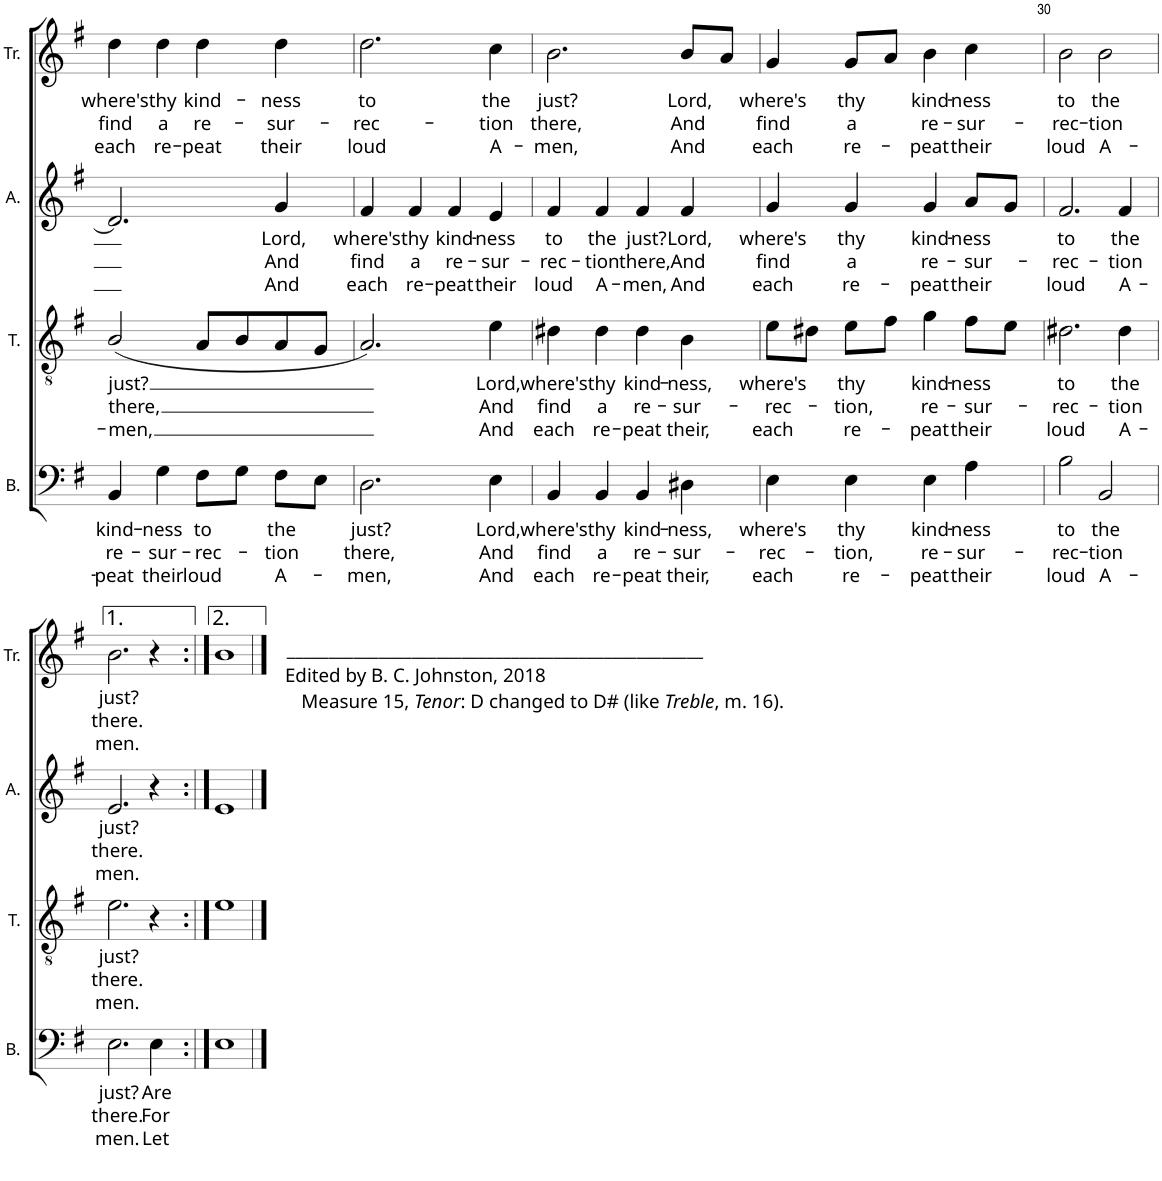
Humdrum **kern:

**kern	**text	**text	**text	**kern	**text	**text	**text	**kern	**text	**text	**text	**kern	**text	**text	**text
*part4	*part4	*part4	*part4	*part3	*part3	*part3	*part3	*part2	*part2	*part2	*part2	*part1	*part1	*part1	*part1
*staff4	*staff4	*staff4	*staff4	*staff3	*staff3	*staff3	*staff3	*staff2	*staff2	*staff2	*staff2	*staff1	*staff1	*staff1	*staff1
*I"B.	*	*	*	*I"T.	*	*	*	*I"A.	*	*	*	*I"Tr.	*	*	*
*I'B.	*	*	*	*I'T.	*	*	*	*I'A.	*	*	*	*I'Tr.	*	*	*
!!LO:PB:g=z
*clefF4	*	*	*	*clefGv2	*	*	*	*clefG2	*	*	*	*clefG2	*	*	*
*k[f#]	*	*	*	*k[f#]	*	*	*	*k[f#]	*	*	*	*k[f#]	*	*	*
*M2/2	*	*	*	*M2/2	*	*	*	*M2/2	*	*	*	*M2/2	*	*	*
*met(c|)	*	*	*	*met(c|)	*	*	*	*met(c|)	*	*	*	*met(c|)	*	*	*
=26	=26	=26	=26	=26	=26	=26	=26	=26	=26	=26	=26	=26	=26	=26	=26
!	!LO:LY:b	!LO:LY:b	!LO:LY:b	!	!LO:LY:b	!LO:LY:b	!LO:LY:b	!	!	!	!	!	!LO:LY:b	!LO:LY:b	!LO:LY:b
4BB/	kind-	re-	-peat	(2B/	just?	there,	-men,	2.d/]	.	.	.	4dd\	where's	find	each
!	!LO:LY:b	!LO:LY:b	!LO:LY:b	!	!	!	!	!	!	!	!	!	!LO:LY:b	!LO:LY:b	!LO:LY:b
4G\	-ness	-sur-	their	.	.	.	.	.	.	.	.	4dd\	thy	a	re-
!	!LO:LY:b	!LO:LY:b	!LO:LY:b	!	!	!	!	!	!	!	!	!	!LO:LY:b	!LO:LY:b	!LO:LY:b
8F#\L	to	-rec-	loud	8A/L	.	.	.	.	.	.	.	4dd\	kind-	re-	-peat
8G\J	.	.	.	8B/	.	.	.	.	.	.	.	.	.	.	.
!	!LO:LY:b	!LO:LY:b	!LO:LY:b	!	!	!	!	!	!LO:LY:b	!LO:LY:b	!LO:LY:b	!	!LO:LY:b	!LO:LY:b	!LO:LY:b
8F#\L	the	-tion	A-	8A/	.	.	.	4g/	Lord,	And	And	4dd\	-ness	-sur-	their
8E\J	.	.	.	8G/J	.	.	.	.	.	.	.	.	.	.	.
=27	=27	=27	=27	=27	=27	=27	=27	=27	=27	=27	=27	=27	=27	=27	=27
!LO:TX:b:t=__________________________________________________	!	!	!	!	!	!	!	!	!	!	!	!	!	!	!
!LO:TX:b:t=Edited by B. C. Johnston, 2018	!	!	!	!	!	!	!	!	!	!	!	!	!	!	!
!LO:TX:b:t=Measure 15,	!	!	!	!	!	!	!	!	!	!	!	!	!	!	!
!LO:TX:b:i:t=Tenor	!	!	!	!	!	!	!	!	!	!	!	!	!	!	!
!LO:TX:b:t=&colon; D changed to D# (like	!	!	!	!	!	!	!	!	!	!	!	!	!	!	!
!LO:TX:b:i:t=Treble	!	!	!	!	!	!	!	!	!	!	!	!	!	!	!
!LO:TX:b:t=, m. 16).	!	!	!	!	!	!	!	!	!	!	!	!	!	!	!
!	!LO:LY:b	!LO:LY:b	!LO:LY:b	!	!	!	!	!	!LO:LY:b	!LO:LY:b	!LO:LY:b	!	!LO:LY:b	!LO:LY:b	!LO:LY:b
2.D\	just?	there,	-men,	2.A/)	.	.	.	4f#/	where's	find	each	2.dd\	to	-rec-	loud
!	!	!	!	!	!	!	!	!	!LO:LY:b	!LO:LY:b	!LO:LY:b	!	!	!	!
.	.	.	.	.	.	.	.	4f#/	thy	a	re-	.	.	.	.
!	!	!	!	!	!	!	!	!	!LO:LY:b	!LO:LY:b	!LO:LY:b	!	!	!	!
.	.	.	.	.	.	.	.	4f#/	kind-	re-	-peat	.	.	.	.
!	!LO:LY:b	!LO:LY:b	!LO:LY:b	!	!LO:LY:b	!LO:LY:b	!LO:LY:b	!	!LO:LY:b	!LO:LY:b	!LO:LY:b	!	!LO:LY:b	!LO:LY:b	!LO:LY:b
4E\	Lord,	And	And	4e\	Lord,	And	And	4e/	-ness	-sur-	their	4cc\	the	-tion	A-
=28	=28	=28	=28	=28	=28	=28	=28	=28	=28	=28	=28	=28	=28	=28	=28
!	!LO:LY:b	!LO:LY:b	!LO:LY:b	!	!LO:LY:b	!LO:LY:b	!LO:LY:b	!	!LO:LY:b	!LO:LY:b	!LO:LY:b	!	!LO:LY:b	!LO:LY:b	!LO:LY:b
4BB/	where's	find	each	4d#X\	where's	find	each	4f#/	to	-rec-	loud	2.b\	just?	there,	-men,
!	!LO:LY:b	!LO:LY:b	!LO:LY:b	!	!LO:LY:b	!LO:LY:b	!LO:LY:b	!	!LO:LY:b	!LO:LY:b	!LO:LY:b	!	!	!	!
4BB/	thy	a	re-	4d#\	thy	a	re-	4f#/	the	-tion	A-	.	.	.	.
!	!LO:LY:b	!LO:LY:b	!LO:LY:b	!	!LO:LY:b	!LO:LY:b	!LO:LY:b	!	!LO:LY:b	!LO:LY:b	!LO:LY:b	!	!	!	!
4BB/	kind-	re-	-peat	4d#\	kind-	re-	-peat	4f#/	just?	there,	-men,	.	.	.	.
!	!LO:LY:b	!LO:LY:b	!LO:LY:b	!	!LO:LY:b	!LO:LY:b	!LO:LY:b	!	!LO:LY:b	!LO:LY:b	!LO:LY:b	!	!LO:LY:b	!LO:LY:b	!LO:LY:b
4D#X\	-ness,	-sur-	their,	4B\	-ness,	-sur-	their,	4f#/	Lord,	And	And	8b/L	Lord,	And	And
.	.	.	.	.	.	.	.	.	.	.	.	8a/J	.	.	.
=29	=29	=29	=29	=29	=29	=29	=29	=29	=29	=29	=29	=29	=29	=29	=29
!	!LO:LY:b	!LO:LY:b	!LO:LY:b	!	!LO:LY:b	!LO:LY:b	!LO:LY:b	!	!LO:LY:b	!LO:LY:b	!LO:LY:b	!	!LO:LY:b	!LO:LY:b	!LO:LY:b
4E\	where's	-rec-	each	8e\L	where's	-rec-	each	4g/	where's	find	each	4g/	where's	find	each
.	.	.	.	8d#X\J	.	.	.	.	.	.	.	.	.	.	.
!	!LO:LY:b	!LO:LY:b	!LO:LY:b	!	!LO:LY:b	!LO:LY:b	!LO:LY:b	!	!LO:LY:b	!LO:LY:b	!LO:LY:b	!	!LO:LY:b	!LO:LY:b	!LO:LY:b
4E\	thy	-tion,	re-	8e\L	thy	-tion,	re-	4g/	thy	a	re-	8g/L	thy	a	re-
.	.	.	.	8f#\J	.	.	.	.	.	.	.	8a/J	.	.	.
!	!LO:LY:b	!LO:LY:b	!LO:LY:b	!	!LO:LY:b	!LO:LY:b	!LO:LY:b	!	!LO:LY:b	!LO:LY:b	!LO:LY:b	!	!LO:LY:b	!LO:LY:b	!LO:LY:b
4E\	kind-	re-	-peat	4g\	kind-	re-	-peat	4g/	kind-	re-	-peat	4b\	kind-	re-	-peat
!	!LO:LY:b	!LO:LY:b	!LO:LY:b	!	!LO:LY:b	!LO:LY:b	!LO:LY:b	!	!LO:LY:b	!LO:LY:b	!LO:LY:b	!	!LO:LY:b	!LO:LY:b	!LO:LY:b
4A\	-ness	-sur-	their	8f#\L	-ness	-sur-	their	8a/L	-ness	-sur-	their	4cc\	-ness	-sur-	their
.	.	.	.	8e\J	.	.	.	8g/J	.	.	.	.	.	.	.
=30	=30	=30	=30	=30	=30	=30	=30	=30	=30	=30	=30	=30	=30	=30	=30
!	!LO:LY:b	!LO:LY:b	!LO:LY:b	!	!LO:LY:b	!LO:LY:b	!LO:LY:b	!	!LO:LY:b	!LO:LY:b	!LO:LY:b	!	!LO:LY:b	!LO:LY:b	!LO:LY:b
2B\	to	-rec-	loud	2.d#X\	to	-rec-	loud	2.f#/	to	-rec-	loud	2b\	to	-rec-	loud
!	!LO:LY:b	!LO:LY:b	!LO:LY:b	!	!	!	!	!	!	!	!	!	!LO:LY:b	!LO:LY:b	!LO:LY:b
2BB/	the	-tion	A-	.	.	.	.	.	.	.	.	2b\	the	-tion	A-
!	!	!	!	!	!LO:LY:b	!LO:LY:b	!LO:LY:b	!	!LO:LY:b	!LO:LY:b	!LO:LY:b	!	!	!	!
.	.	.	.	4d#\	the	-tion	A-	4f#/	the	-tion	A-	.	.	.	.
!!LO:LB:g=z
=31	=31	=31	=31	=31	=31	=31	=31	=31	=31	=31	=31	=31	=31	=31	=31
!	!LO:LY:b	!LO:LY:b	!LO:LY:b	!	!LO:LY:b	!LO:LY:b	!LO:LY:b	!	!LO:LY:b	!LO:LY:b	!LO:LY:b	!	!LO:LY:b	!LO:LY:b	!LO:LY:b
2.E\	just?	there.	-men.	2.e\	just?	there.	-men.	2.e/	just?	there.	-men.	2.b\	just?	there.	-men.
!	!LO:LY:b	!LO:LY:b	!LO:LY:b	!	!	!	!	!	!	!	!	!	!	!	!
4E\	Are	For	Let	4r	.	.	.	4r	.	.	.	4r	.	.	.
=32:|!	=32:|!	=32:|!	=32:|!	=32:|!	=32:|!	=32:|!	=32:|!	=32:|!	=32:|!	=32:|!	=32:|!	=32:|!	=32:|!	=32:|!	=32:|!
1E	.	.	.	1e	.	.	.	1e	.	.	.	1b	.	.	.
==	==	==	==	==	==	==	==	==	==	==	==	==	==	==	==
*-	*-	*-	*-	*-	*-	*-	*-	*-	*-	*-	*-	*-	*-	*-	*-
